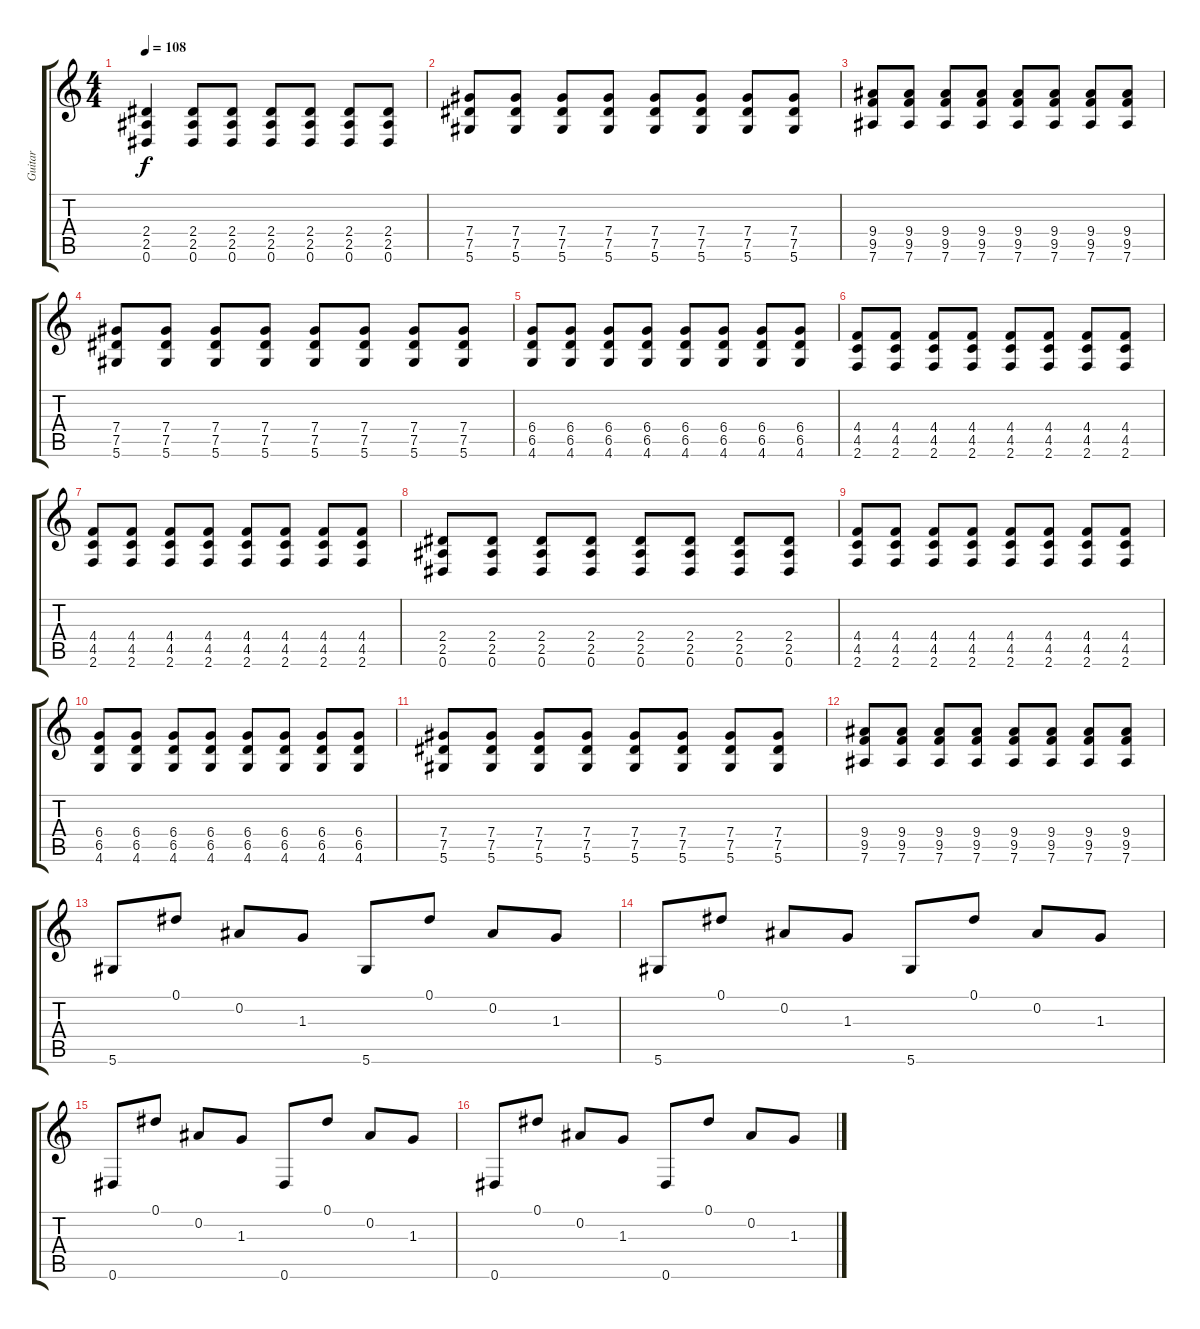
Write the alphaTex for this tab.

\track ("Guitar" "Guitar") {instrument acousticguitarsteel}
\staff {score tabs}
\tuning (Eb4 Bb3 Gb3 Db3 Ab2 Eb2) {hide}
\ts (4 4)
\tempo 108
\clef g2
\ks c
(2.4 2.5 0.6).4{dy f} (2.4 2.5 0.6).8 (2.4 2.5 0.6).8 (2.4 2.5 0.6).8 (2.4 2.5 0.6).8 (2.4 2.5 0.6).8 (2.4 2.5 0.6).8 |
(7.4 7.5 5.6).8 (7.4 7.5 5.6).8 (7.4 7.5 5.6).8 (7.4 7.5 5.6).8 (7.4 7.5 5.6).8 (7.4 7.5 5.6).8 (7.4 7.5 5.6).8 (7.4 7.5 5.6).8 |
(9.4 9.5 7.6).8 (9.4 9.5 7.6).8 (9.4 9.5 7.6).8 (9.4 9.5 7.6).8 (9.4 9.5 7.6).8 (9.4 9.5 7.6).8 (9.4 9.5 7.6).8 (9.4 9.5 7.6).8 |
(7.4 7.5 5.6).8 (7.4 7.5 5.6).8 (7.4 7.5 5.6).8 (7.4 7.5 5.6).8 (7.4 7.5 5.6).8 (7.4 7.5 5.6).8 (7.4 7.5 5.6).8 (7.4 7.5 5.6).8 |
(6.4 6.5 4.6).8 (6.4 6.5 4.6).8 (6.4 6.5 4.6).8 (6.4 6.5 4.6).8 (6.4 6.5 4.6).8 (6.4 6.5 4.6).8 (6.4 6.5 4.6).8 (6.4 6.5 4.6).8 |
(4.4 4.5 2.6).8 (4.4 4.5 2.6).8 (4.4 4.5 2.6).8 (4.4 4.5 2.6).8 (4.4 4.5 2.6).8 (4.4 4.5 2.6).8 (4.4 4.5 2.6).8 (4.4 4.5 2.6).8 |
(4.4 4.5 2.6).8 (4.4 4.5 2.6).8 (4.4 4.5 2.6).8 (4.4 4.5 2.6).8 (4.4 4.5 2.6).8 (4.4 4.5 2.6).8 (4.4 4.5 2.6).8 (4.4 4.5 2.6).8 |
(2.4 2.5 0.6).8 (2.4 2.5 0.6).8 (2.4 2.5 0.6).8 (2.4 2.5 0.6).8 (2.4 2.5 0.6).8 (2.4 2.5 0.6).8 (2.4 2.5 0.6).8 (2.4 2.5 0.6).8 |
(4.4 4.5 2.6).8 (4.4 4.5 2.6).8 (4.4 4.5 2.6).8 (4.4 4.5 2.6).8 (4.4 4.5 2.6).8 (4.4 4.5 2.6).8 (4.4 4.5 2.6).8 (4.4 4.5 2.6).8 |
(6.4 6.5 4.6).8 (6.4 6.5 4.6).8 (6.4 6.5 4.6).8 (6.4 6.5 4.6).8 (6.4 6.5 4.6).8 (6.4 6.5 4.6).8 (6.4 6.5 4.6).8 (6.4 6.5 4.6).8 |
(7.4 7.5 5.6).8 (7.4 7.5 5.6).8 (7.4 7.5 5.6).8 (7.4 7.5 5.6).8 (7.4 7.5 5.6).8 (7.4 7.5 5.6).8 (7.4 7.5 5.6).8 (7.4 7.5 5.6).8 |
(9.4 9.5 7.6).8 (9.4 9.5 7.6).8 (9.4 9.5 7.6).8 (9.4 9.5 7.6).8 (9.4 9.5 7.6).8 (9.4 9.5 7.6).8 (9.4 9.5 7.6).8 (9.4 9.5 7.6).8 |
5.6.8{volume 7} 0.1.8 0.2.8 1.3.8 5.6.8 0.1.8 0.2.8 1.3.8 |
5.6.8{volume 13} 0.1.8 0.2.8 1.3.8 5.6.8 0.1.8 0.2.8 1.3.8 |
0.6.8 0.1.8 0.2.8 1.3.8 0.6.8 0.1.8 0.2.8 1.3.8 |
0.6.8 0.1.8 0.2.8 1.3.8 0.6.8 0.1.8 0.2.8 1.3.8
